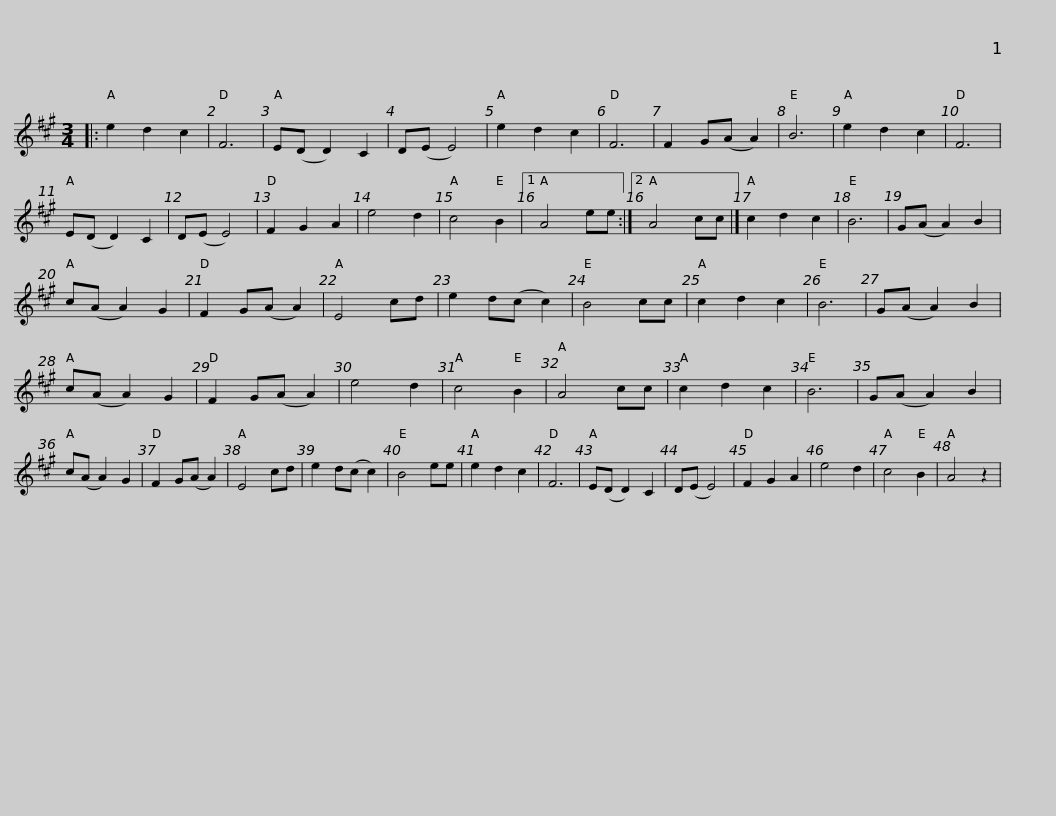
X:1
L:1/8
M:3/4
I:linebreak $
K:A
V:1 treble
V:1
|: e2 d2 c2 | F6 | E(D D2) C2 | D(E E4) | e2 d2 c2 | %5
 F6 | F2 G(A A2) | B6 | e2 d2 c2 | F6 | %10
 E(D D2) C2 | D(E E4) |$ F2 G2 A2 | e4 d2 | c4 B2 |1 %15
 A4 ee :|2 A4 cc |] c2 d2 c2 | B6 | G(A A2) B2 | %20
 c(A A2) G2 | F2 G(A A2) | E4 cd | e2 d(c c2) |$ B4 cc | %25
 c2 d2 c2 | B6 | G(A A2) B2 | c(A A2) G2 | F2 G(A A2) | %30
 e4 d2 | c4 B2 | A4 cc | c2 d2 c2 | B6 | %35
 G(A A2) B2 |$ c(A A2) G2 | F2 G(A A2) | E4 cd | e2 d(c c2) | %40
 B4 ee | e2 d2 c2 | F6 | E(D D2) C2 | D(E E4) | %45
 F2 G2 A2 | e4 d2 | c4 B2 |$ A4 z2 | %49
